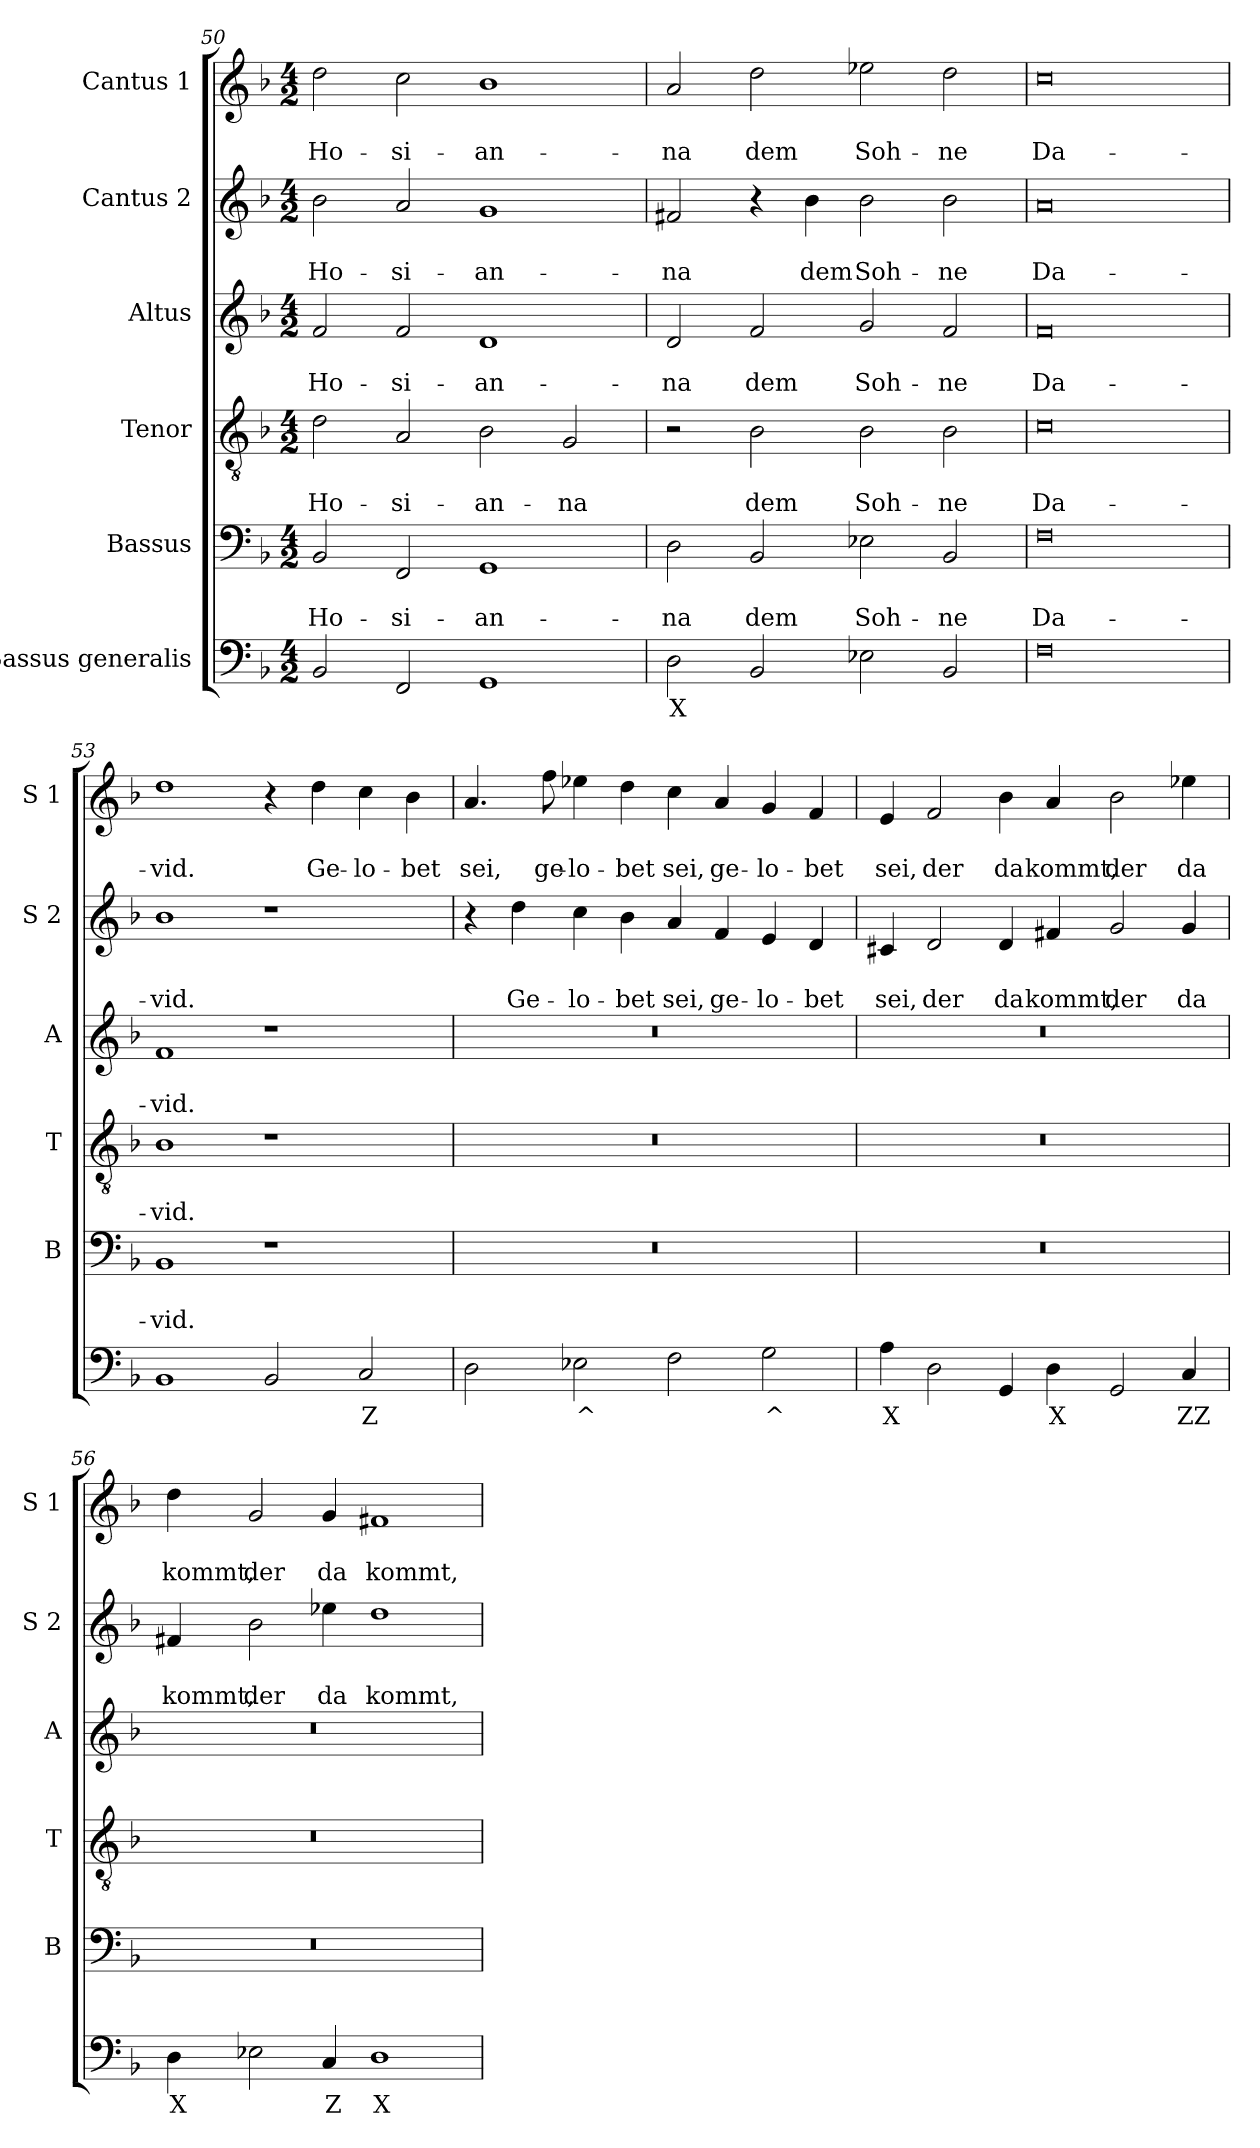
**kern	**text	**kern	**text	**text	**kern	**text	**text	**kern	**text	**text	**kern	**text	**text	**kern	**text	**text
*part6	*part6	*part5	*part5	*part5	*part4	*part4	*part4	*part3	*part3	*part3	*part2	*part2	*part2	*part1	*part1	*part1
*staff6	*staff6	*staff5	*staff5	*staff5	*staff4	*staff4	*staff4	*staff3	*staff3	*staff3	*staff2	*staff2	*staff2	*staff1	*staff1	*staff1
*I"Bassus generalis	*	*I"Bassus	*	*	*I"Tenor	*	*	*I"Altus	*	*	*I"Cantus 2	*	*	*I"Cantus 1	*	*
*	*	*I'B	*	*	*I'T	*	*	*I'A	*	*	*I'S 2	*	*	*I'S 1	*	*
*clefF4	*	*clefF4	*	*	*clefGv2	*	*	*clefG2	*	*	*clefG2	*	*	*clefG2	*	*
*k[b-]	*	*k[b-]	*	*	*k[b-]	*	*	*k[b-]	*	*	*k[b-]	*	*	*k[b-]	*	*
*F:	*	*F:	*	*	*F:	*	*	*F:	*	*	*F:	*	*	*F:	*	*
*M4/2	*	*M4/2	*	*	*M4/2	*	*	*M4/2	*	*	*M4/2	*	*	*M4/2	*	*
=50	=50	=50	=50	=50	=50	=50	=50	=50	=50	=50	=50	=50	=50	=50	=50	=50
!	!	!	!	!LO:LY:b	!	!	!LO:LY:b	!	!	!LO:LY:b	!	!	!LO:LY:b	!	!	!LO:LY:b
2BB-/	.	2BB-/	.	Ho-	2d\	.	Ho-	2f/	.	Ho-	2b-\	.	Ho-	2dd\	.	Ho-
!	!	!	!	!LO:LY:b	!	!	!LO:LY:b	!	!	!LO:LY:b	!	!	!LO:LY:b	!	!	!LO:LY:b
2FF/	.	2FF/	.	-si-	2A/	.	-si-	2f/	.	-si-	2a/	.	-si-	2cc\	.	-si-
!	!	!	!	!LO:LY:b	!	!	!LO:LY:b	!	!	!LO:LY:b	!	!	!LO:LY:b	!	!	!LO:LY:b
1GG	.	1GG	.	-an-	2B-\	.	-an-	1d	.	-an-	1g	.	-an-	1b-	.	-an-
!	!	!	!	!	!	!	!LO:LY:b	!	!	!	!	!	!	!	!	!
.	.	.	.	.	2G/	.	-na	.	.	.	.	.	.	.	.	.
=51	=51	=51	=51	=51	=51	=51	=51	=51	=51	=51	=51	=51	=51	=51	=51	=51
!	!LO:LY:b	!	!	!LO:LY:b	!	!	!	!	!	!LO:LY:b	!	!	!LO:LY:b	!	!	!LO:LY:b
2D\	X	2D\	.	-na	2r	.	.	2d/	.	-na	2f#X/	.	-na	2a/	.	-na
!	!	!	!	!LO:LY:b	!	!	!LO:LY:b	!	!	!LO:LY:b	!	!	!	!	!	!LO:LY:b
2BB-/	.	2BB-/	.	dem	2B-\	.	dem	2f/	.	dem	4r	.	.	2dd\	.	dem
!	!	!	!	!	!	!	!	!	!	!	!	!	!LO:LY:b	!	!	!
.	.	.	.	.	.	.	.	.	.	.	4b-\	.	dem	.	.	.
!	!	!	!	!LO:LY:b	!	!	!LO:LY:b	!	!	!LO:LY:b	!	!	!LO:LY:b	!	!	!LO:LY:b
2E-X\	.	2E-X\	.	Soh-	2B-\	.	Soh-	2g/	.	Soh-	2b-\	.	Soh-	2ee-X\	.	Soh-
!	!	!	!	!LO:LY:b	!	!	!LO:LY:b	!	!	!LO:LY:b	!	!	!LO:LY:b	!	!	!LO:LY:b
2BB-/	.	2BB-/	.	-ne	2B-\	.	-ne	2f/	.	-ne	2b-\	.	-ne	2dd\	.	-ne
!!LO:LB:g=z
=52	=52	=52	=52	=52	=52	=52	=52	=52	=52	=52	=52	=52	=52	=52	=52	=52
!	!	!	!	!LO:LY:b	!	!	!LO:LY:b	!	!	!LO:LY:b	!	!	!LO:LY:b	!	!	!LO:LY:b
0F	.	0F	.	Da-	0c	.	Da-	0f	.	Da-	0a	.	Da-	0cc	.	Da-
=53	=53	=53	=53	=53	=53	=53	=53	=53	=53	=53	=53	=53	=53	=53	=53	=53
!	!	!	!	!LO:LY:b	!	!	!LO:LY:b	!	!	!LO:LY:b	!	!	!LO:LY:b	!	!	!LO:LY:b
1BB-	.	1BB-	.	-vid.	1B-	.	-vid.	1f	.	-vid.	1b-	.	-vid.	1dd	.	-vid.
2BB-/	.	1r	.	.	1r	.	.	1r	.	.	1r	.	.	4r	.	.
!	!	!	!	!	!	!	!	!	!	!	!	!	!	!	!	!LO:LY:b
.	.	.	.	.	.	.	.	.	.	.	.	.	.	4dd\	.	Ge-
!	!LO:LY:b	!	!	!	!	!	!	!	!	!	!	!	!	!	!	!LO:LY:b
2C/	Z	.	.	.	.	.	.	.	.	.	.	.	.	4cc\	.	-lo-
!	!	!	!	!	!	!	!	!	!	!	!	!	!	!	!	!LO:LY:b
.	.	.	.	.	.	.	.	.	.	.	.	.	.	4b-\	.	-bet
=54	=54	=54	=54	=54	=54	=54	=54	=54	=54	=54	=54	=54	=54	=54	=54	=54
*^	*	*	*	*	*	*	*	*	*	*	*	*	*	*	*	*
!	!	!	!	!	!	!	!	!	!	!	!	!	!	!	!	!	!LO:LY:b
2D\	2ryy	.	0r	.	.	0r	.	.	0r	.	.	4r	.	.	4.a/	.	sei,
!	!	!	!	!	!	!	!	!	!	!	!	!	!	!LO:LY:b	!	!	!
.	.	.	.	.	.	.	.	.	.	.	.	4dd\	.	Ge-	.	.	.
!	!	!	!	!	!	!	!	!	!	!	!	!	!	!	!	!	!LO:LY:b
.	.	.	.	.	.	.	.	.	.	.	.	.	.	.	8ff\	.	ge-
!	!	!LO:LY:b	!	!	!	!	!	!	!	!	!	!	!	!LO:LY:b	!	!	!LO:LY:b
2E-X\	4ryy	^	.	.	.	.	.	.	.	.	.	4cc\	.	-lo-	4ee-X\	.	-lo-
!	!	!LO:LY:b	!	!	!	!	!	!	!	!	!	!	!	!LO:LY:b	!	!	!LO:LY:b
.	4ryy	%	.	.	.	.	.	.	.	.	.	4b-\	.	-bet	4dd\	.	-bet
!	!	!	!	!	!	!	!	!	!	!	!	!	!	!LO:LY:b	!	!	!LO:LY:b
2F\	2ryy	.	.	.	.	.	.	.	.	.	.	4a/	.	sei,	4cc\	.	sei,
!	!	!	!	!	!	!	!	!	!	!	!	!	!	!LO:LY:b	!	!	!LO:LY:b
.	.	.	.	.	.	.	.	.	.	.	.	4f/	.	ge-	4a/	.	ge-
!	!	!LO:LY:b	!	!	!	!	!	!	!	!	!	!	!	!LO:LY:b	!	!	!LO:LY:b
2G\	4ryy	^	.	.	.	.	.	.	.	.	.	4e/	.	-lo-	4g/	.	-lo-
!	!	!LO:LY:b	!	!	!	!	!	!	!	!	!	!	!	!LO:LY:b	!	!	!LO:LY:b
.	4ryy	%	.	.	.	.	.	.	.	.	.	4d/	.	-bet	4f/	.	-bet
=55	=55	=55	=55	=55	=55	=55	=55	=55	=55	=55	=55	=55	=55	=55	=55	=55	=55
!	!	!LO:LY:b	!	!	!	!	!	!	!	!	!	!	!	!LO:LY:b	!	!	!LO:LY:b
*v	*v	*	*	*	*	*	*	*	*	*	*	*	*	*	*	*	*
4A\	X	0r	.	.	0r	.	.	0r	.	.	4c#X/	.	sei,	4e/	.	sei,
!	!	!	!	!	!	!	!	!	!	!	!	!	!LO:LY:b	!	!	!LO:LY:b
2D\	.	.	.	.	.	.	.	.	.	.	2d/	.	der	2f/	.	der
!	!	!	!	!	!	!	!	!	!	!	!	!	!LO:LY:b	!	!	!LO:LY:b
4GG/	.	.	.	.	.	.	.	.	.	.	4d/	.	da	4b-\	.	da
!	!LO:LY:b	!	!	!	!	!	!	!	!	!	!	!	!LO:LY:b	!	!	!LO:LY:b
4D\	X	.	.	.	.	.	.	.	.	.	4f#X/	.	kommt,	4a/	.	kommt,
!	!	!	!	!	!	!	!	!	!	!	!	!	!LO:LY:b	!	!	!LO:LY:b
2GG/	.	.	.	.	.	.	.	.	.	.	2g/	.	der	2b-\	.	der
!	!LO:LY:b	!	!	!	!	!	!	!	!	!	!	!	!LO:LY:b	!	!	!LO:LY:b
4C/	ZZ	.	.	.	.	.	.	.	.	.	4g/	.	da	4ee-X\	.	da
!!LO:PB:g=z
=56	=56	=56	=56	=56	=56	=56	=56	=56	=56	=56	=56	=56	=56	=56	=56	=56
!	!LO:LY:b	!	!	!	!	!	!	!	!	!	!	!	!LO:LY:b	!	!	!LO:LY:b
4D\	X	0r	.	.	0r	.	.	0r	.	.	4f#X/	.	kommt,	4dd\	.	kommt,
!	!	!	!	!	!	!	!	!	!	!	!	!	!LO:LY:b	!	!	!LO:LY:b
2E-X\	.	.	.	.	.	.	.	.	.	.	2b-\	.	der	2g/	.	der
!	!LO:LY:b	!	!	!	!	!	!	!	!	!	!	!	!LO:LY:b	!	!	!LO:LY:b
4C/	Z	.	.	.	.	.	.	.	.	.	4ee-X\	.	da	4g/	.	da
!	!LO:LY:b	!	!	!	!	!	!	!	!	!	!	!	!LO:LY:b	!	!	!LO:LY:b
1D	X	.	.	.	.	.	.	.	.	.	1dd	.	kommt,	1f#X	.	kommt,
=	=	=	=	=	=	=	=	=	=	=	=	=	=	=	=	=
*-	*-	*-	*-	*-	*-	*-	*-	*-	*-	*-	*-	*-	*-	*-	*-	*-
